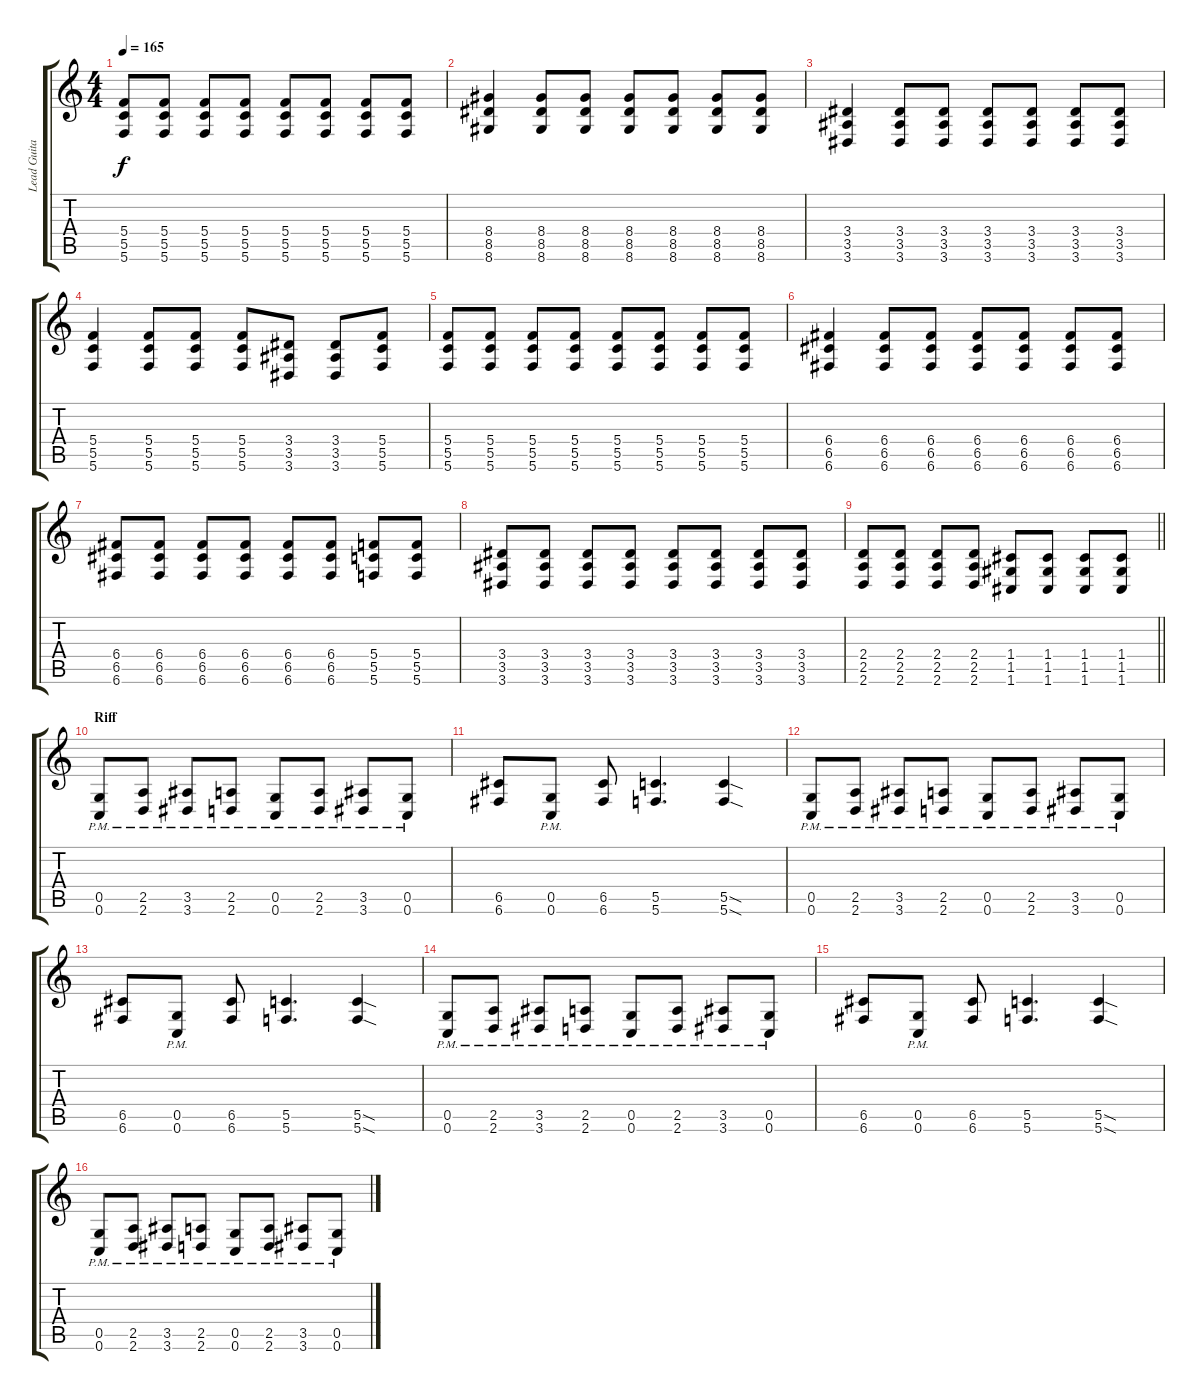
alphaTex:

\track ("Lead Guitar" "Lead Guita") {instrument distortionguitar}
\staff {score tabs}
\tuning (D4 A3 F3 C3 G2 C2) {hide}
\ts (4 4)
\tempo 165
\clef g2
\ks c
(5.4 5.5 5.6).8{dy f} (5.4 5.5 5.6).8 (5.4 5.5 5.6).8 (5.4 5.5 5.6).8 (5.4 5.5 5.6).8 (5.4 5.5 5.6).8 (5.4 5.5 5.6).8 (5.4 5.5 5.6).8 |
(8.4 8.5 8.6).4 (8.4 8.5 8.6).8 (8.4 8.5 8.6).8 (8.4 8.5 8.6).8 (8.4 8.5 8.6).8 (8.4 8.5 8.6).8 (8.4 8.5 8.6).8 |
(3.4 3.5 3.6).4 (3.4 3.5 3.6).8 (3.4 3.5 3.6).8 (3.4 3.5 3.6).8 (3.4 3.5 3.6).8 (3.4 3.5 3.6).8 (3.4 3.5 3.6).8 |
(5.4 5.5 5.6).4 (5.4 5.5 5.6).8 (5.4 5.5 5.6).8 (5.4 5.5 5.6).8 (3.4 3.5 3.6).8 (3.4 3.5 3.6).8 (5.4 5.5 5.6).8 |
(5.4 5.5 5.6).8 (5.4 5.5 5.6).8 (5.4 5.5 5.6).8 (5.4 5.5 5.6).8 (5.4 5.5 5.6).8 (5.4 5.5 5.6).8 (5.4 5.5 5.6).8 (5.4 5.5 5.6).8 |
(6.4 6.5 6.6).4 (6.4 6.5 6.6).8 (6.4 6.5 6.6).8 (6.4 6.5 6.6).8 (6.4 6.5 6.6).8 (6.4 6.5 6.6).8 (6.4 6.5 6.6).8 |
(6.4 6.5 6.6).8 (6.4 6.5 6.6).8 (6.4 6.5 6.6).8 (6.4 6.5 6.6).8 (6.4 6.5 6.6).8 (6.4 6.5 6.6).8 (5.4 5.5 5.6).8 (5.4 5.5 5.6).8 |
(3.4 3.5 3.6).8 (3.4 3.5 3.6).8 (3.4 3.5 3.6).8 (3.4 3.5 3.6).8 (3.4 3.5 3.6).8 (3.4 3.5 3.6).8 (3.4 3.5 3.6).8 (3.4 3.5 3.6).8 |
\barLineRight lightlight
(2.4 2.5 2.6).8 (2.4 2.5 2.6).8 (2.4 2.5 2.6).8 (2.4 2.5 2.6).8 (1.4 1.5 1.6).8 (1.4 1.5 1.6).8 (1.4 1.5 1.6).8 (1.4 1.5 1.6).8 |
\section ("" "Riff")
(0.5{pm} 0.6{pm}).8 (2.5{pm} 2.6{pm}).8 (3.5{pm} 3.6{pm}).8 (2.5{pm} 2.6{pm}).8 (0.5{pm} 0.6{pm}).8 (2.5{pm} 2.6{pm}).8 (3.5{pm} 3.6{pm}).8 (0.5{pm} 0.6{pm}).8 |
(6.5 6.6).8 (0.5{pm} 0.6{pm}).8 (6.5 6.6).8 (5.5 5.6).4{d} (5.5{sod} 5.6{sod}).4 |
(0.5{pm} 0.6{pm}).8 (2.5{pm} 2.6{pm}).8 (3.5{pm} 3.6{pm}).8 (2.5{pm} 2.6{pm}).8 (0.5{pm} 0.6{pm}).8 (2.5{pm} 2.6{pm}).8 (3.5{pm} 3.6{pm}).8 (0.5{pm} 0.6{pm}).8 |
(6.5 6.6).8 (0.5{pm} 0.6{pm}).8 (6.5 6.6).8 (5.5 5.6).4{d} (5.5{sod} 5.6{sod}).4 |
(0.5{pm} 0.6{pm}).8 (2.5{pm} 2.6{pm}).8 (3.5{pm} 3.6{pm}).8 (2.5{pm} 2.6{pm}).8 (0.5{pm} 0.6{pm}).8 (2.5{pm} 2.6{pm}).8 (3.5{pm} 3.6{pm}).8 (0.5{pm} 0.6{pm}).8 |
(6.5 6.6).8 (0.5{pm} 0.6{pm}).8 (6.5 6.6).8 (5.5 5.6).4{d} (5.5{sod} 5.6{sod}).4 |
(0.5{pm} 0.6{pm}).8 (2.5{pm} 2.6{pm}).8 (3.5{pm} 3.6{pm}).8 (2.5{pm} 2.6{pm}).8 (0.5{pm} 0.6{pm}).8 (2.5{pm} 2.6{pm}).8 (3.5{pm} 3.6{pm}).8 (0.5{pm} 0.6{pm}).8
